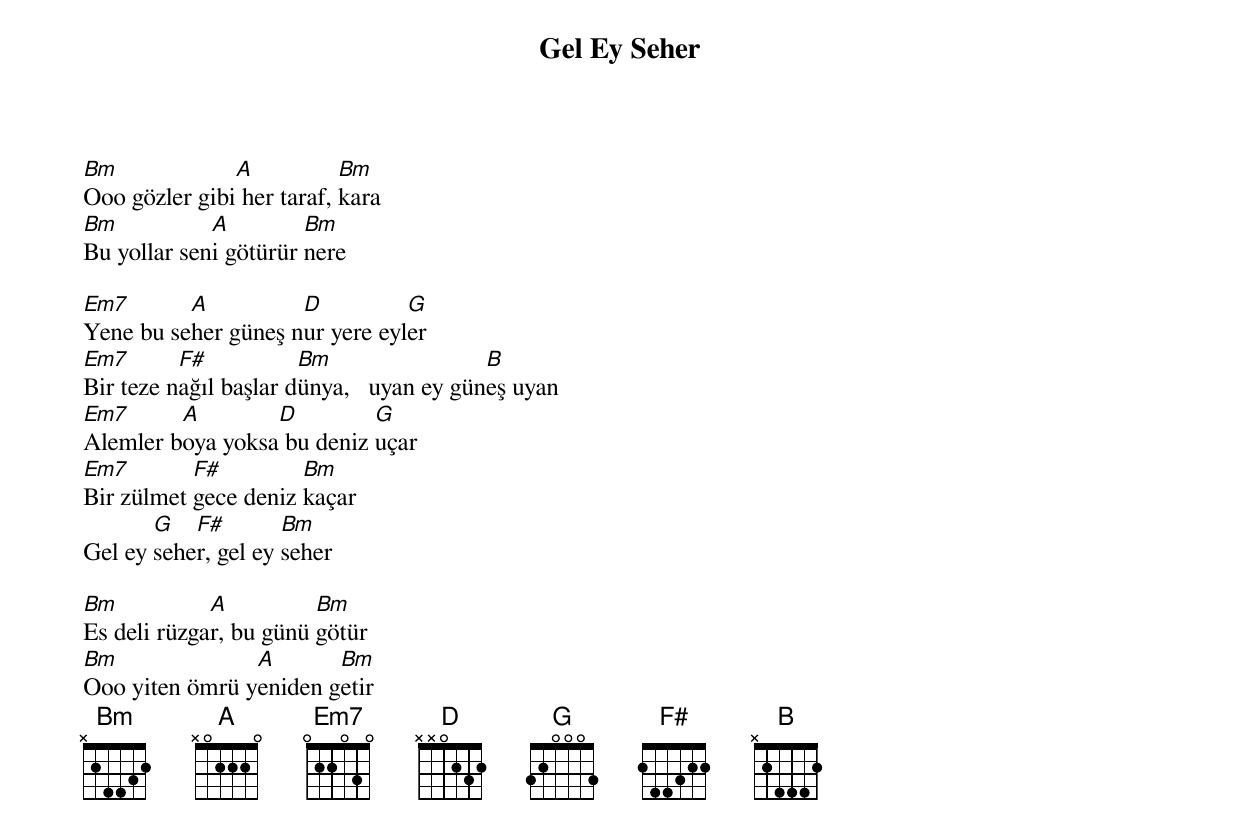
{title: Gel Ey Seher}
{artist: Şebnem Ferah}

Bm             A           Bm
Ooo gözler gibi her taraf, kara
Bm           A         Bm
Bu yollar seni götürür nere

Em7       A          D          G
Yene bu seher güneş nur yere eyler
Em7       F#           Bm                 B
Bir teze nağıl başlar dünya,   uyan ey güneş uyan
Em7      A        D         G
Alemler boya yoksa bu deniz uçar
Em7        F#         Bm
Bir zülmet gece deniz kaçar
       G   F#        Bm
Gel ey seher, gel ey seher

Bm           A          Bm
Es deli rüzgar, bu günü götür
Bm              A       Bm
Ooo yiten ömrü yeniden getir
